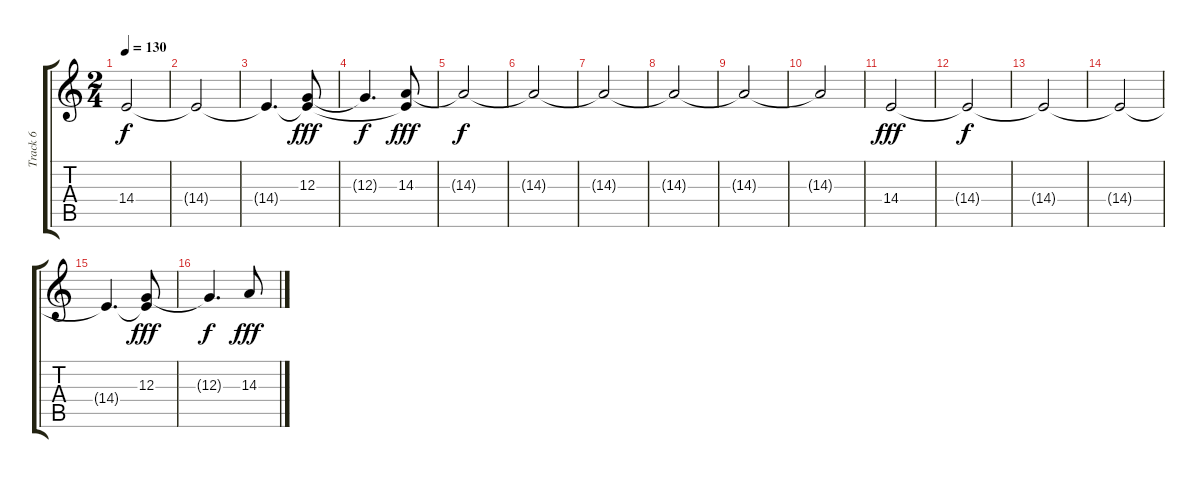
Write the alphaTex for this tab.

\track ("Track 6" "Track 6") {instrument synthstrings2}
\staff {score tabs}
\tuning (E4 B3 G3 D3 A2 E2) {hide}
\ts (2 4)
\tempo 130
\clef g2
\ks c
14.4{t}.2{dy f} |
14.4{t}.2 |
14.4{t}.4{d} (12.3 14.4{t}).8{dy fff} |
12.3{t}.4{d dy f} (14.3 14.4{t}).8{dy fff} |
14.3{t}.2{dy f} |
14.3{t}.2 |
14.3{t}.2 |
14.3{t}.2 |
14.3{t}.2 |
14.3{t}.2 |
14.4.2{dy fff} |
14.4{t}.2{dy f} |
14.4{t}.2 |
14.4{t}.2 |
14.4{t}.4{d} (12.3 14.4{t}).8{dy fff} |
12.3{t}.4{d dy f} 14.3.8{dy fff}
